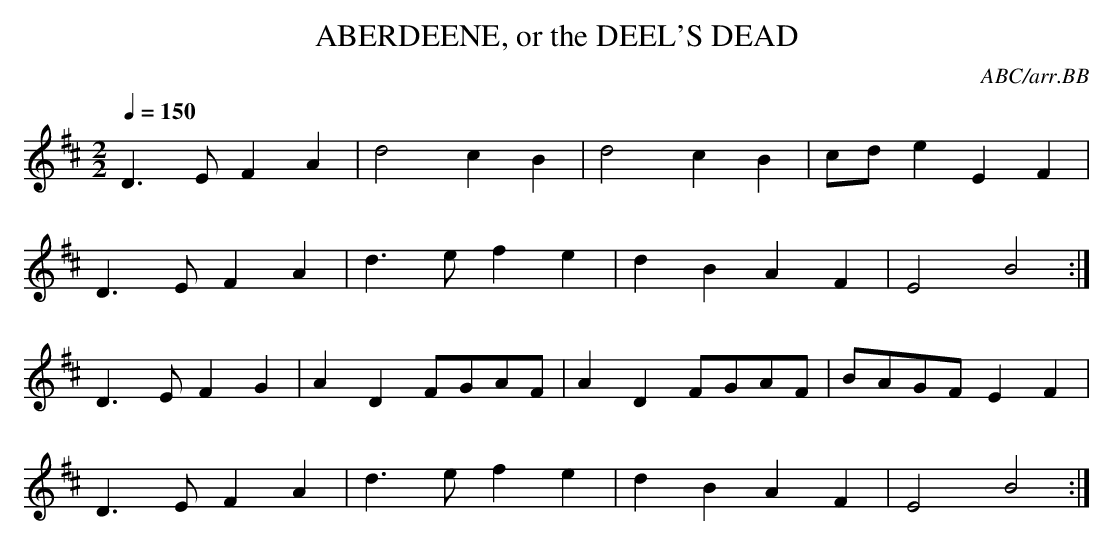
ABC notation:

X:1
T:ABERDEENE, or the DEEL'S DEAD
C:ABC/arr.BB
L:1/8
Q:1/4=150
M:2/2
K:D % source key F
D3E F2A2|d4 c2B2|d4 c2B2|cde2 E2F2|
D3E F2A2|d3e f2e2|d2B2 A2F2|E4 B4 :|
D3E F2G2|A2D2 FGAF|A2D2 FGAF|BAGF E2F2|
D3E F2A2|d3e f2e2|d2B2 A2F2|E4 B4 :|
